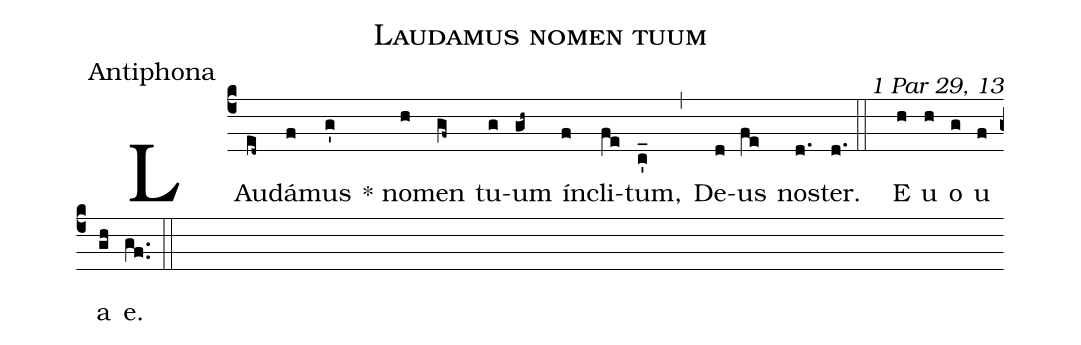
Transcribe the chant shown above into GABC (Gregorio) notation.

name:Laudamus nomen tuum;
office-part:Antiphona;
commentary:1 Par 29, 13;
%%
(c4) LAu(ed~)dá(f)mus(g') * no(h)men(gf~) tu(g)um(gh~) ín(f)cli(fe)tum,(c_') (,) De(d)us(fe) nos(d.)ter.(d.) (::)
()E(h) u(h) o(g) u(f) a(gh) e.(gf..) (::)
